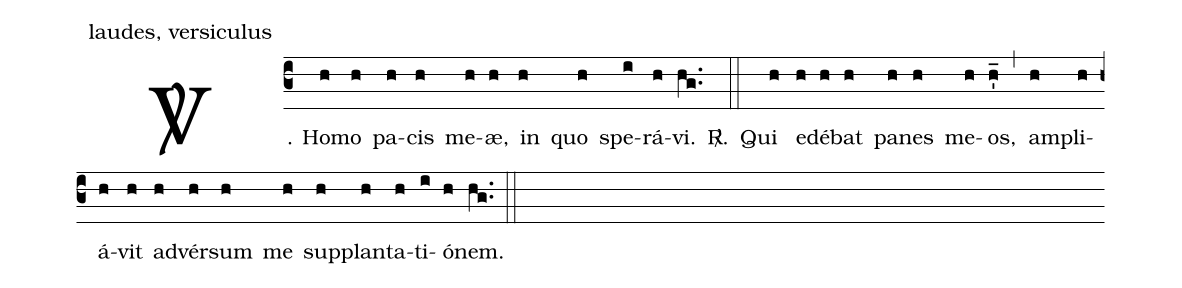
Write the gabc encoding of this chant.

office-part: laudes, versiculus;
%%
(c3)
<sp>V/</sp>. Ho(h)mo(h) pa(h)cis(h) me(h)æ,(h) in(h) quo(h) spe(i)rá(h)vi.(hg..) <sp>R/</sp>.(::)
Qui(h) e(h)dé(h)bat(h) pa(h)nes(h) me(h)os,(h'_) (,)
am(h)pli(h)á(h)vit(h) ad(h)vér(h)sum(h) me(h) sup(h)plan(h)ta(h)ti(i)ó(h)nem.(hg..) (::)
